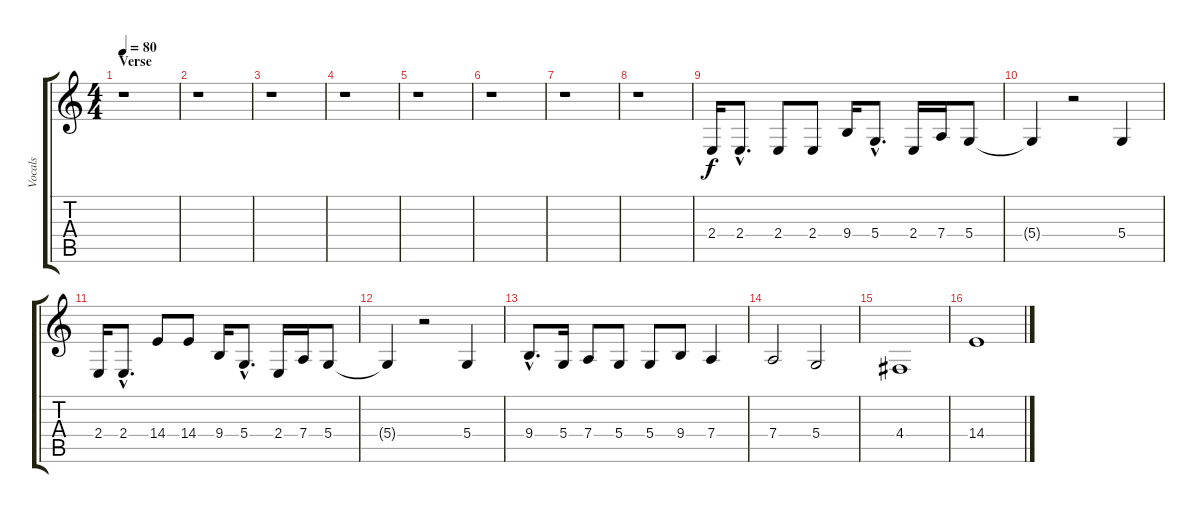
\track ("Vocals" "Vocals") {instrument trumpet}
\staff {score tabs}
\tuning (E4 B3 G3 D3 A2 E2) {hide}
\ts (4 4)
\section ("" "Verse")
\tempo 80
\clef g2
\ks c
r.1{dy f} |
r.1 |
r.1 |
r.1 |
r.1 |
r.1 |
r.1 |
r.1 |
2.4.16 2.4{hac}.8{d} 2.4.8 2.4.8 9.4.16 5.4{hac}.8{d} 2.4.16 7.4.16 5.4.8 |
5.4{t}.4 r.2 5.4.4 |
2.4.16 2.4{hac}.8{d} 14.4.8 14.4.8 9.4.16 5.4{hac}.8{d} 2.4.16 7.4.16 5.4.8 |
5.4{t}.4 r.2 5.4.4 |
9.4{hac}.8{d} 5.4.16 7.4.8 5.4.8 5.4.8 9.4.8 7.4.4 |
7.4.2 5.4.2 |
4.4.1 |
14.4.1
